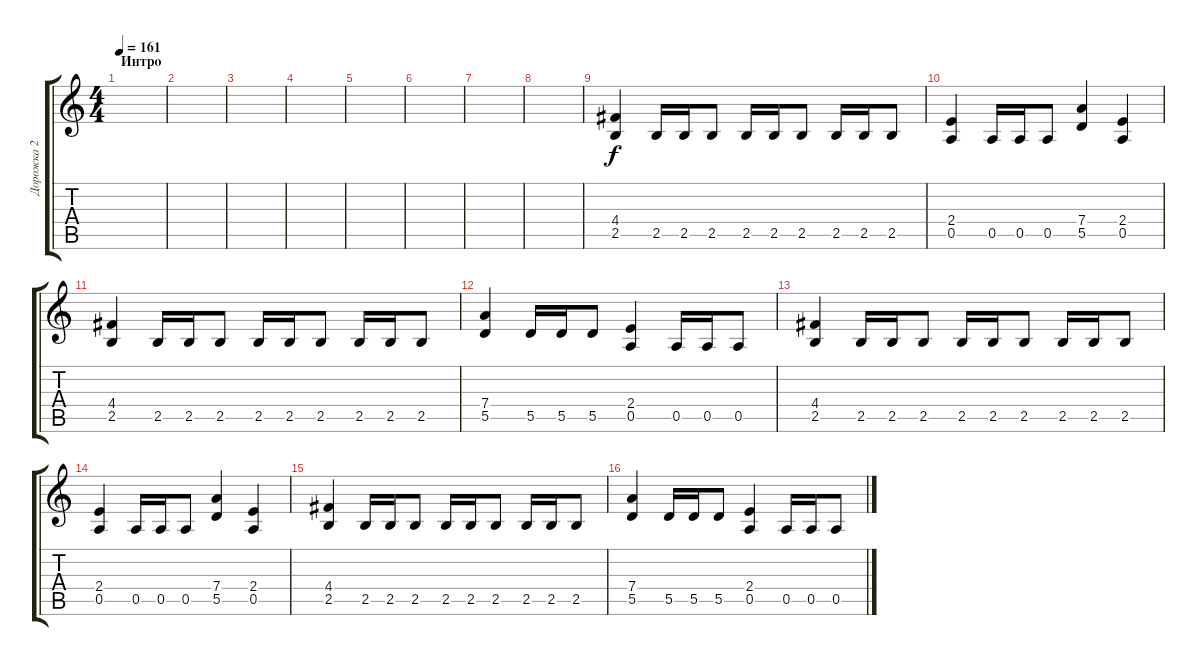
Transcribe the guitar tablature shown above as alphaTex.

\track ("Дорожка 2" "Дорожка 2") {instrument distortionguitar}
\staff {score tabs}
\tuning (E4 B3 G3 D3 A2 E2) {hide}
\ts (4 4)
\section ("" "Интро")
\tempo 161
\clef g2
\ks c
|
|
|
|
|
|
|
|
(4.4 2.5).4 2.5.16 2.5.16 2.5.8 2.5.16 2.5.16 2.5.8 2.5.16 2.5.16 2.5.8 |
(2.4 0.5).4 0.5.16 0.5.16 0.5.8 (7.4 5.5).4 (2.4 0.5).4 |
(4.4 2.5).4 2.5.16 2.5.16 2.5.8 2.5.16 2.5.16 2.5.8 2.5.16 2.5.16 2.5.8 |
(7.4 5.5).4 5.5.16 5.5.16 5.5.8 (2.4 0.5).4 0.5.16 0.5.16 0.5.8 |
(4.4 2.5).4 2.5.16 2.5.16 2.5.8 2.5.16 2.5.16 2.5.8 2.5.16 2.5.16 2.5.8 |
(2.4 0.5).4 0.5.16 0.5.16 0.5.8 (7.4 5.5).4 (2.4 0.5).4 |
(4.4 2.5).4 2.5.16 2.5.16 2.5.8 2.5.16 2.5.16 2.5.8 2.5.16 2.5.16 2.5.8 |
(7.4 5.5).4 5.5.16 5.5.16 5.5.8 (2.4 0.5).4 0.5.16 0.5.16 0.5.8
